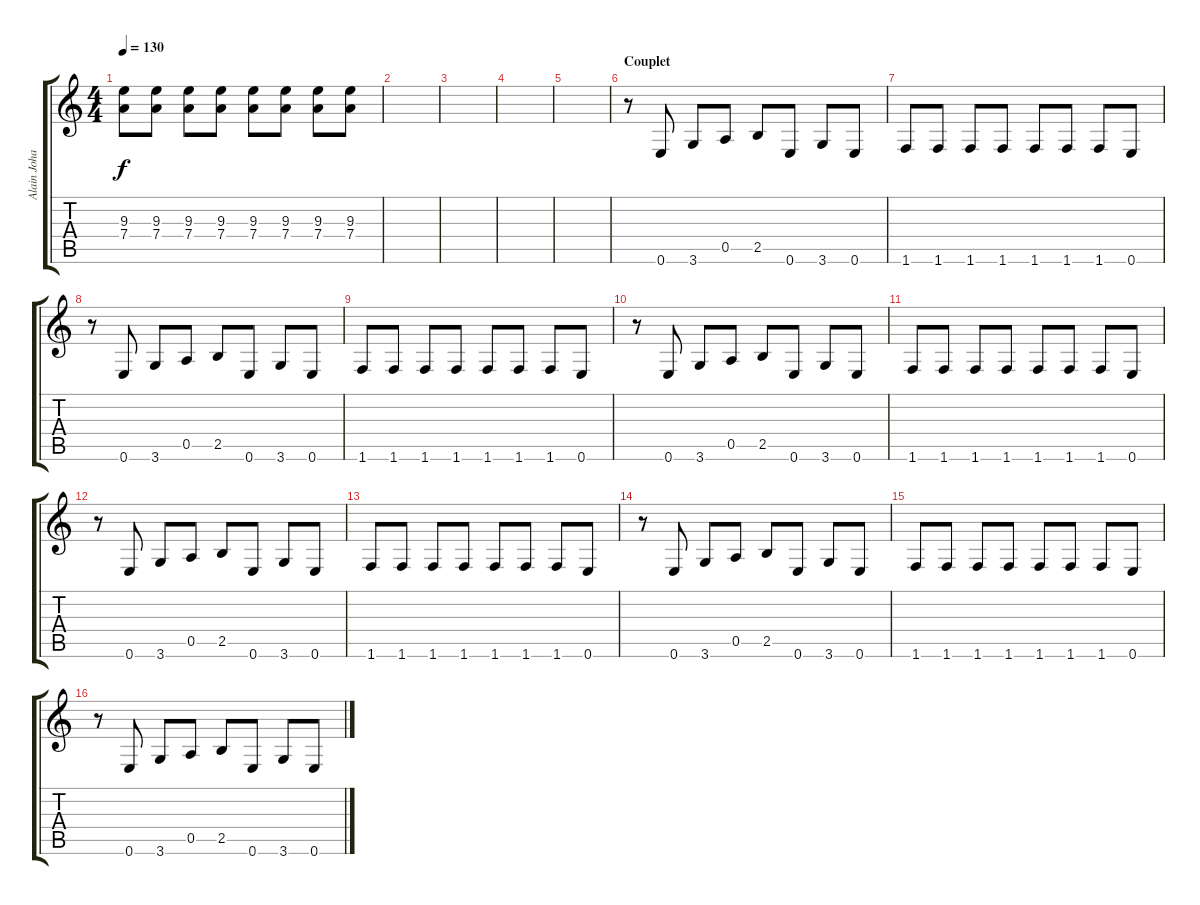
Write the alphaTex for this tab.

\track ("Alain Johannes (Guitar)" "Alain Joha") {instrument electricguitarclean}
\staff {score tabs}
\tuning (E4 B3 G3 D3 A2 E2) {hide}
\ts (4 4)
\tempo 130
\clef g2
\ks c
(9.3 7.4).8{dy f} (9.3 7.4).8 (9.3 7.4).8 (9.3 7.4).8 (9.3 7.4).8 (9.3 7.4).8 (9.3 7.4).8 (9.3 7.4).8 |
\section ("" "")
|
|
|
|
\section ("" "Couplet")
r.8{volume 16} 0.6.8 3.6.8 0.5.8 2.5.8 0.6.8 3.6.8 0.6.8 |
1.6.8 1.6.8 1.6.8 1.6.8 1.6.8 1.6.8 1.6.8 0.6.8 |
r.8 0.6.8 3.6.8 0.5.8 2.5.8 0.6.8 3.6.8 0.6.8 |
1.6.8 1.6.8 1.6.8 1.6.8 1.6.8 1.6.8 1.6.8 0.6.8 |
r.8 0.6.8 3.6.8 0.5.8 2.5.8 0.6.8 3.6.8 0.6.8 |
1.6.8 1.6.8 1.6.8 1.6.8 1.6.8 1.6.8 1.6.8 0.6.8 |
r.8 0.6.8 3.6.8 0.5.8 2.5.8 0.6.8 3.6.8 0.6.8 |
1.6.8 1.6.8 1.6.8 1.6.8 1.6.8 1.6.8 1.6.8 0.6.8 |
r.8 0.6.8 3.6.8 0.5.8 2.5.8 0.6.8 3.6.8 0.6.8 |
1.6.8 1.6.8 1.6.8 1.6.8 1.6.8 1.6.8 1.6.8 0.6.8 |
r.8 0.6.8 3.6.8 0.5.8 2.5.8 0.6.8 3.6.8 0.6.8
